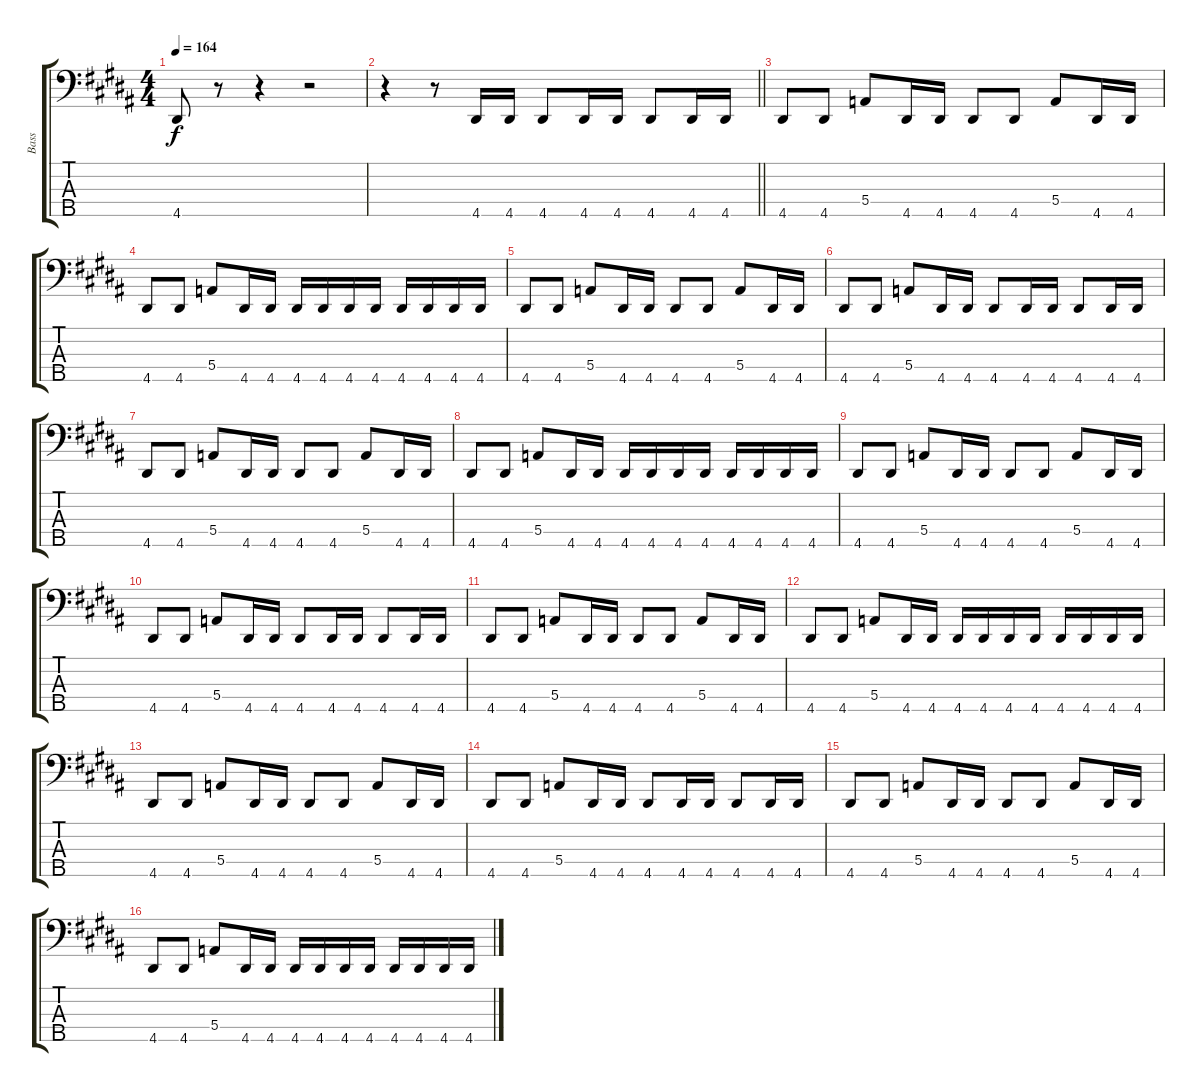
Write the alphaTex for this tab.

\track ("Bass" "Bass") {instrument electricbasspick}
\staff {score tabs}
\tuning (Gb2 D2 A1 E1 B0) {hide}
\ts (4 4)
\tempo 164
\clef f4
\ks g#minor
4.5.8{dy f} r.8 r.4 r.2 |
\barLineRight lightlight
r.4 r.8 4.5.16 4.5.16 4.5.8 4.5.16 4.5.16 4.5.8 4.5.16 4.5.16 |
4.5.8 4.5.8 5.4.8 4.5.16 4.5.16 4.5.8 4.5.8 5.4.8 4.5.16 4.5.16 |
4.5.8 4.5.8 5.4.8 4.5.16 4.5.16 4.5.16 4.5.16 4.5.16 4.5.16 4.5.16 4.5.16 4.5.16 4.5.16 |
4.5.8 4.5.8 5.4.8 4.5.16 4.5.16 4.5.8 4.5.8 5.4.8 4.5.16 4.5.16 |
4.5.8 4.5.8 5.4.8 4.5.16 4.5.16 4.5.8 4.5.16 4.5.16 4.5.8 4.5.16 4.5.16 |
4.5.8 4.5.8 5.4.8 4.5.16 4.5.16 4.5.8 4.5.8 5.4.8 4.5.16 4.5.16 |
4.5.8 4.5.8 5.4.8 4.5.16 4.5.16 4.5.16 4.5.16 4.5.16 4.5.16 4.5.16 4.5.16 4.5.16 4.5.16 |
4.5.8 4.5.8 5.4.8 4.5.16 4.5.16 4.5.8 4.5.8 5.4.8 4.5.16 4.5.16 |
4.5.8 4.5.8 5.4.8 4.5.16 4.5.16 4.5.8 4.5.16 4.5.16 4.5.8 4.5.16 4.5.16 |
4.5.8 4.5.8 5.4.8 4.5.16 4.5.16 4.5.8 4.5.8 5.4.8 4.5.16 4.5.16 |
4.5.8 4.5.8 5.4.8 4.5.16 4.5.16 4.5.16 4.5.16 4.5.16 4.5.16 4.5.16 4.5.16 4.5.16 4.5.16 |
4.5.8 4.5.8 5.4.8 4.5.16 4.5.16 4.5.8 4.5.8 5.4.8 4.5.16 4.5.16 |
4.5.8 4.5.8 5.4.8 4.5.16 4.5.16 4.5.8 4.5.16 4.5.16 4.5.8 4.5.16 4.5.16 |
4.5.8 4.5.8 5.4.8 4.5.16 4.5.16 4.5.8 4.5.8 5.4.8 4.5.16 4.5.16 |
4.5.8 4.5.8 5.4.8 4.5.16 4.5.16 4.5.16 4.5.16 4.5.16 4.5.16 4.5.16 4.5.16 4.5.16 4.5.16
